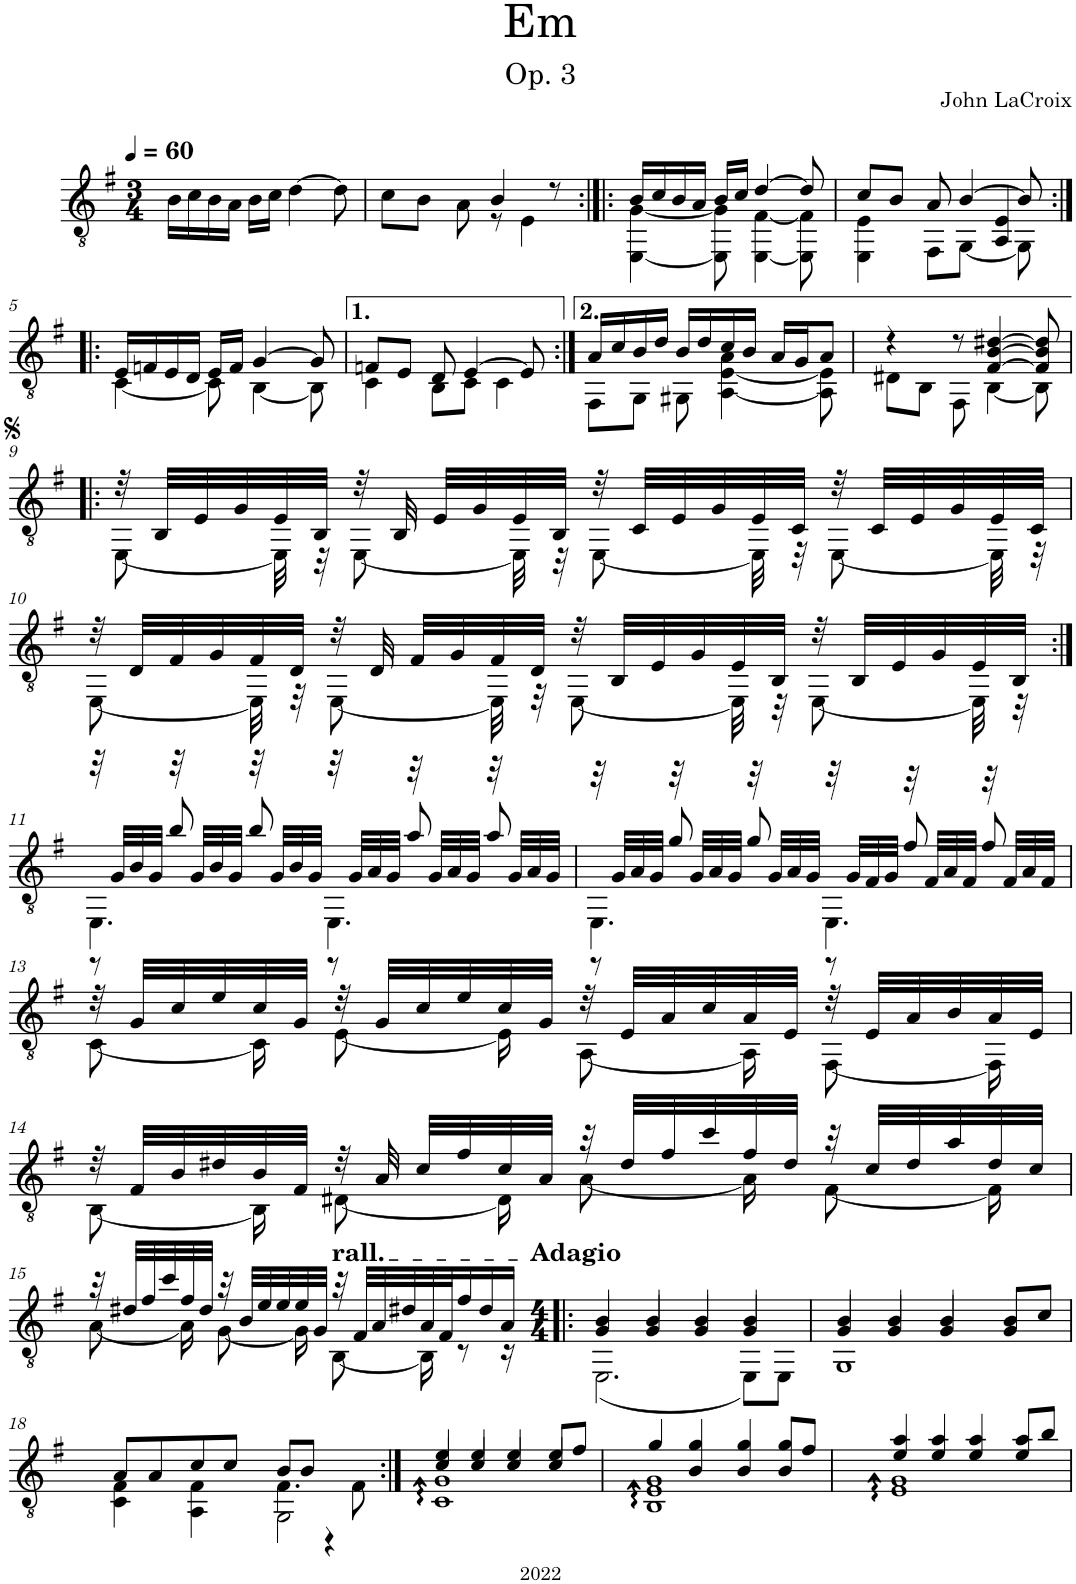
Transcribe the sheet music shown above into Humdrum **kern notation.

**kern
*part1
*staff1
*I"Classical Guitar
*I'Guit.
*clefGv2
*k[f#]
*M3/4
*MM60
=1
16B\LL
16c\
16B\
16A\JJ
16B\LL
16c\JJ
[4d\
8d\]
=2
*^
8c\L	4.ryy
8B\J	.
8A\	.
4B/	8r
.	4E\
8r	.
=3:|!|:	=3:|!|:
16B/LL	[4EE\ [4G\
16c/	.
16B/	.
16A/JJ	.
16B/LL	8EE\] 8G\]
16c/JJ	.
[4d/	[4EE\ [4F#\
8d/]	8EE\] 8F#\]
=4	=4
*	*^
8c/L	4EE\ 4E\	2ryy
8B/J	.	.
8A/	8FF#\L	.
[4B/	[8GG\J	.
.	8ryy	4AA/ 4E/
8B/]	8GG\]	.
*	*v	*v
!!LO:LB:g=z
=5:|!|:	=5:|!|:
16E/LL	[4C\
16Fn/	.
16E/	.
16D/JJ	.
16E/LL	8C\]
16F/JJ	.
[4G/	[4BB\
8G/]	8BB\]
=6	=6
8Fn/L	4C\
8E/J	.
8D/	8BB\L
[4E/	8C\J
.	4C\
8E/]	.
=7:|!	=7:|!
16A/LL	8FF#\L
16c/	.
16B/	8GG\J
16d/JJ	.
16B/LL	8GG#X\
16d/	.
16c/	[4AA\ [4E\ 4A\
16B/JJ	.
16A/LL	.
16G/J	.
8A/J	8AA\] 8E\]
=8	=8
4r	8D#X\L
.	8BB\J
8r	8FF#\
[4F#/ [4B/ [4d#X/	[4BB\
8F#/] 8B/] 8d#/]	8BB\]
!!LO:LB:g=z	!!
=9!|:	=9!|:
32r	[8EE\
32BB/LLL	.
32E/	.
32G/	.
32E/	32EE\]
32BB/JJJ	32r
32r	[8EE\
32BB/	.
32E/LLL	.
32G/	.
32E/	32EE\]
32BB/JJJ	32r
32r	[8EE\
32C/LLL	.
32E/	.
32G/	.
32E/	32EE\]
32C/JJJ	32r
32r	[8EE\
32C/LLL	.
32E/	.
32G/	.
32E/	32EE\]
32C/JJJ	32r
!!LO:LB:g=z	!!
=10	=10
32r	[8EE\
32D/LLL	.
32F#/	.
32G/	.
32F#/	32EE\]
32D/JJJ	32r
32r	[8EE\
32D/	.
32F#/LLL	.
32G/	.
32F#/	32EE\]
32D/JJJ	32r
32r	[8EE\
32BB/LLL	.
32E/	.
32G/	.
32E/	32EE\]
32BB/JJJ	32r
32r	[8EE\
32BB/LLL	.
32E/	.
32G/	.
32E/	32EE\]
32BB/JJJ	32r
!!LO:LB:g=z	!!
=11:|!	=11:|!
*	*^
32r	4.EE\	8r
32G/LLL	.	.
32B/	.	.
32G/JJJ	.	.
32r	.	8b/
32G/LLL	.	.
32B/	.	.
32G/JJJ	.	.
32r	.	8b/
32G/LLL	.	.
32B/	.	.
32G/JJJ	.	.
32r	4.EE\	8r
32G/LLL	.	.
32A/	.	.
32G/JJJ	.	.
32r	.	8a/
32G/LLL	.	.
32A/	.	.
32G/JJJ	.	.
32r	.	8a/
32G/LLL	.	.
32A/	.	.
32G/JJJ	.	.
=12	=12	=12
32r	4.EE\	8r
32G/LLL	.	.
32A/	.	.
32G/JJJ	.	.
32r	.	8g/
32G/LLL	.	.
32A/	.	.
32G/JJJ	.	.
32r	.	8g/
32G/LLL	.	.
32A/	.	.
32G/JJJ	.	.
32r	4.EE\	8r
32G/LLL	.	.
32F#/	.	.
32G/JJJ	.	.
32r	.	8f#/
32F#/LLL	.	.
32A/	.	.
32F#/JJJ	.	.
32r	.	8f#/
32F#/LLL	.	.
32A/	.	.
32F#/JJJ	.	.
*	*v	*v
!!LO:LB:g=z
=13	=13
32r	[8C\
32G/LLL	.
32c/	.
32e/	.
32c/	16C\]
32G/JJJ	.
32r	[8E\
32G/LLL	.
32c/	.
32e/	.
32c/	16E\]
32G/JJJ	.
32r	[8AA\
32E/LLL	.
32A/	.
32c/	.
32A/	16AA\]
32E/JJJ	.
32r	[8FF#\
32E/LLL	.
32A/	.
32B/	.
32A/	16FF#\]
32E/JJJ	.
!!LO:LB:g=z	!!
=14	=14
32r	[8BB\
32F#/LLL	.
32B/	.
32d#X/	.
32B/	16BB\]
32F#/JJJ	.
32r	[8D#X\
32A/	.
32c/LLL	.
32f#/	.
32c/	16D#\]
32A/JJJ	.
32r	[8A\
32d#/LLL	.
32f#/	.
32cc/	.
32f#/	16A\]
32d#/JJJ	.
32r	[8F#\
32c/LLL	.
32d#/	.
32a/	.
32d#/	16F#\]
32c/JJJ	.
!!LO:LB:g=z	!!
=15	=15
32r	[8A\
32d#X/LLL	.
32f#/	.
32cc/	.
32f#/	16A\]
32d#/JJJ	.
32r	[8G\
32B/LLL	.
32e/	.
32e/	.
32e/	16G\]
32G/JJJ	.
!LO:TX:a:t=rall.	!
32r	[8BB\
32F#/LLL	.
32A/	.
32d#X/	.
32A/	16BB\]
32F#/J	.
16f#/	8r
16d#/	.
16A/JJ	16r
*v	*v
=16!|:
*M4/4
*^
*	*^
!LO:TX:a:B:t=Adagio	!	!
4G/	(2.EE\	4B/
4G/	.	4B/
4G/	.	4B/
4G/	8EE\L)	4B/
.	8EE\J	.
=17	=17	=17
4G/	1GG	4B/
4G/	.	4B/
4G/	.	4B/
4G/	.	8B/L
.	.	8c/J
!!LO:LB:g=z	!!	!!
=18	=18	=18
4C\ 4F#\	2ryy	8A/L
.	.	8A/
4AA\ 4F#\	.	8c/
.	.	8c/J
4.F#\	2GG\	8B/L
.	.	8B/J
.	.	4r
8F#\	.	.
=19:|!	=19:|!	=19:|!
4c/	1C 1G	4e/
4c/	.	4e/
4c/	.	4e/
4c/	.	8e/L
.	.	8f#/J
=20	=20	=20
1G	1BB 1E	4g/
.	.	4B/ 4g/
.	.	4B/ 4g/
.	.	8B/ 8g/L
.	.	8f#/J
=21	=21	=21
1G	1E	4e/ 4a/
.	.	4e/ 4a/
.	.	4e/ 4a/
.	.	8e/ 8a/L
.	.	8b/J
*v	*v	*v
=
*-
